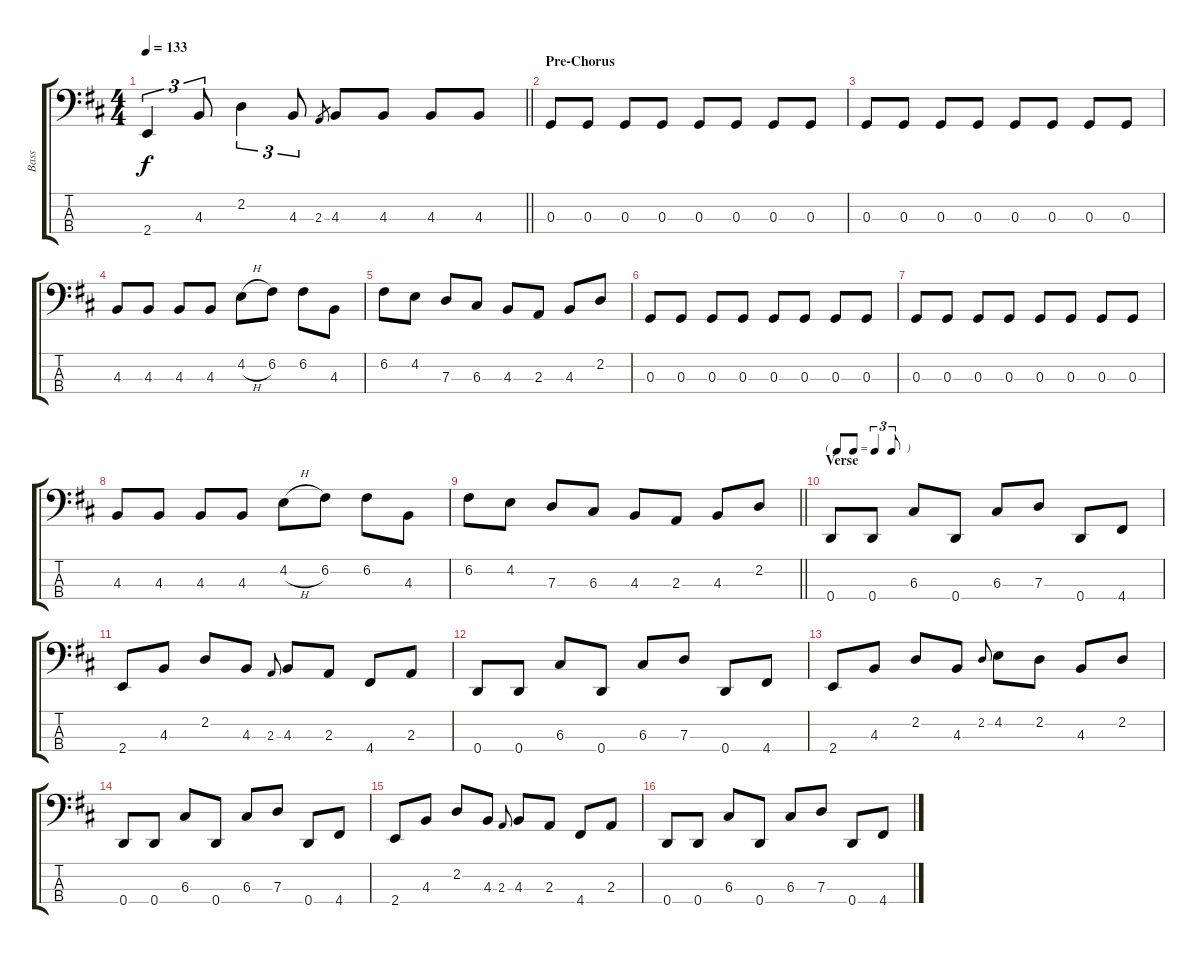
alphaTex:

\track ("Bass" "Bass") {instrument electricbassfinger}
\staff {score tabs}
\tuning (F2 C2 G1 D1) {hide}
\ts (4 4)
\tempo 133
\clef f4
\barLineRight lightlight
\ks d
2.4.4{tu (3 2) dy f} 4.3.8{tu (3 2)} 2.2.4{tu (3 2)} 4.3.8{tu (3 2)} 2.3.8{gr} 4.3.8 4.3.8 4.3.8 4.3.8 |
\section ("" "Pre-Chorus")
0.3.8 0.3.8 0.3.8 0.3.8 0.3.8 0.3.8 0.3.8 0.3.8 |
0.3.8 0.3.8 0.3.8 0.3.8 0.3.8 0.3.8 0.3.8 0.3.8 |
4.3.8 4.3.8 4.3.8 4.3.8 4.2{h}.8 6.2.8 6.2.8 4.3.8 |
6.2.8 4.2.8 7.3.8 6.3.8 4.3.8 2.3.8 4.3.8 2.2.8 |
0.3.8 0.3.8 0.3.8 0.3.8 0.3.8 0.3.8 0.3.8 0.3.8 |
0.3.8 0.3.8 0.3.8 0.3.8 0.3.8 0.3.8 0.3.8 0.3.8 |
4.3.8 4.3.8 4.3.8 4.3.8 4.2{h}.8 6.2.8 6.2.8 4.3.8 |
\barLineRight lightlight
6.2.8 4.2.8 7.3.8 6.3.8 4.3.8 2.3.8 4.3.8 2.2.8 |
\tf triplet8th
\section ("" "Verse")
0.4.8 0.4.8 6.3.8 0.4.8 6.3.8 7.3.8 0.4.8 4.4.8 |
2.4.8 4.3.8 2.2.8 4.3.8 2.3.8{gr onbeat} 4.3.8 2.3.8 4.4.8 2.3.8 |
0.4.8 0.4.8 6.3.8 0.4.8 6.3.8 7.3.8 0.4.8 4.4.8 |
2.4.8 4.3.8 2.2.8 4.3.8 2.2.8{gr onbeat} 4.2.8 2.2.8 4.3.8 2.2.8 |
0.4.8 0.4.8 6.3.8 0.4.8 6.3.8 7.3.8 0.4.8 4.4.8 |
2.4.8 4.3.8 2.2.8 4.3.8 2.3.8{gr onbeat} 4.3.8 2.3.8 4.4.8 2.3.8 |
0.4.8 0.4.8 6.3.8 0.4.8 6.3.8 7.3.8 0.4.8 4.4.8
